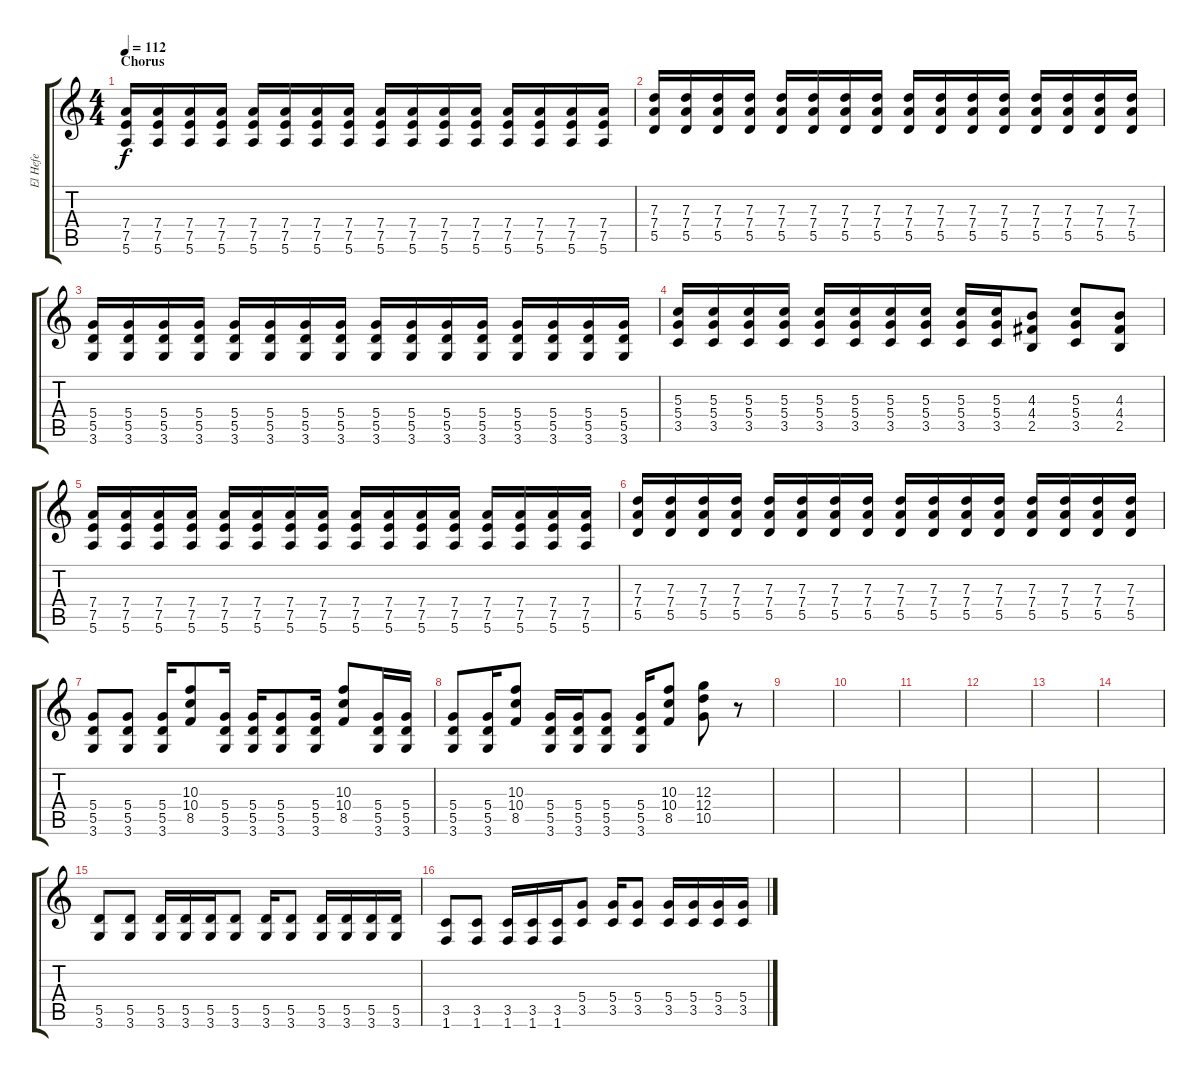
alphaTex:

\track ("El Hefe" "El Hefe") {instrument distortionguitar}
\staff {score tabs}
\tuning (E4 B3 G3 D3 A2 E2) {hide}
\ts (4 4)
\section ("" "Chorus")
\tempo 112
\clef g2
\ks c
(7.4 7.5 5.6).16{dy f} (7.4 7.5 5.6).16 (7.4 7.5 5.6).16 (7.4 7.5 5.6).16 (7.4 7.5 5.6).16 (7.4 7.5 5.6).16 (7.4 7.5 5.6).16 (7.4 7.5 5.6).16 (7.4 7.5 5.6).16 (7.4 7.5 5.6).16 (7.4 7.5 5.6).16 (7.4 7.5 5.6).16 (7.4 7.5 5.6).16 (7.4 7.5 5.6).16 (7.4 7.5 5.6).16 (7.4 7.5 5.6).16 |
(7.3 7.4 5.5).16 (7.3 7.4 5.5).16 (7.3 7.4 5.5).16 (7.3 7.4 5.5).16 (7.3 7.4 5.5).16 (7.3 7.4 5.5).16 (7.3 7.4 5.5).16 (7.3 7.4 5.5).16 (7.3 7.4 5.5).16 (7.3 7.4 5.5).16 (7.3 7.4 5.5).16 (7.3 7.4 5.5).16 (7.3 7.4 5.5).16 (7.3 7.4 5.5).16 (7.3 7.4 5.5).16 (7.3 7.4 5.5).16 |
(5.4 5.5 3.6).16 (5.4 5.5 3.6).16 (5.4 5.5 3.6).16 (5.4 5.5 3.6).16 (5.4 5.5 3.6).16 (5.4 5.5 3.6).16 (5.4 5.5 3.6).16 (5.4 5.5 3.6).16 (5.4 5.5 3.6).16 (5.4 5.5 3.6).16 (5.4 5.5 3.6).16 (5.4 5.5 3.6).16 (5.4 5.5 3.6).16 (5.4 5.5 3.6).16 (5.4 5.5 3.6).16 (5.4 5.5 3.6).16 |
(5.3 5.4 3.5).16 (5.3 5.4 3.5).16 (5.3 5.4 3.5).16 (5.3 5.4 3.5).16 (5.3 5.4 3.5).16 (5.3 5.4 3.5).16 (5.3 5.4 3.5).16 (5.3 5.4 3.5).16 (5.3 5.4 3.5).16 (5.3 5.4 3.5).16 (4.3 4.4 2.5).8 (5.3 5.4 3.5).8 (4.3 4.4 2.5).8 |
(7.4 7.5 5.6).16 (7.4 7.5 5.6).16 (7.4 7.5 5.6).16 (7.4 7.5 5.6).16 (7.4 7.5 5.6).16 (7.4 7.5 5.6).16 (7.4 7.5 5.6).16 (7.4 7.5 5.6).16 (7.4 7.5 5.6).16 (7.4 7.5 5.6).16 (7.4 7.5 5.6).16 (7.4 7.5 5.6).16 (7.4 7.5 5.6).16 (7.4 7.5 5.6).16 (7.4 7.5 5.6).16 (7.4 7.5 5.6).16 |
(7.3 7.4 5.5).16 (7.3 7.4 5.5).16 (7.3 7.4 5.5).16 (7.3 7.4 5.5).16 (7.3 7.4 5.5).16 (7.3 7.4 5.5).16 (7.3 7.4 5.5).16 (7.3 7.4 5.5).16 (7.3 7.4 5.5).16 (7.3 7.4 5.5).16 (7.3 7.4 5.5).16 (7.3 7.4 5.5).16 (7.3 7.4 5.5).16 (7.3 7.4 5.5).16 (7.3 7.4 5.5).16 (7.3 7.4 5.5).16 |
(5.4 5.5 3.6).8 (5.4 5.5 3.6).8 (5.4 5.5 3.6).16 (10.3 10.4 8.5).8 (5.4 5.5 3.6).16 (5.4 5.5 3.6).16 (5.4 5.5 3.6).8 (5.4 5.5 3.6).16 (10.3 10.4 8.5).8 (5.4 5.5 3.6).16 (5.4 5.5 3.6).16 |
(5.4 5.5 3.6).8 (5.4 5.5 3.6).16 (10.3 10.4 8.5).8 (5.4 5.5 3.6).16 (5.4 5.5 3.6).16 (5.4 5.5 3.6).8 (5.4 5.5 3.6).16 (10.3 10.4 8.5).8 (12.3 12.4 10.5).8 r.8 |
|
|
|
|
|
|
(5.5 3.6).8 (5.5 3.6).8 (5.5 3.6).16 (5.5 3.6).16 (5.5 3.6).16 (5.5 3.6).8 (5.5 3.6).16 (5.5 3.6).8 (5.5 3.6).16 (5.5 3.6).16 (5.5 3.6).16 (5.5 3.6).16 |
(3.5 1.6).8 (3.5 1.6).8 (3.5 1.6).16 (3.5 1.6).16 (3.5 1.6).16 (5.4 3.5).8 (5.4 3.5).16 (5.4 3.5).8 (5.4 3.5).16 (5.4 3.5).16 (5.4 3.5).16 (5.4 3.5).16
